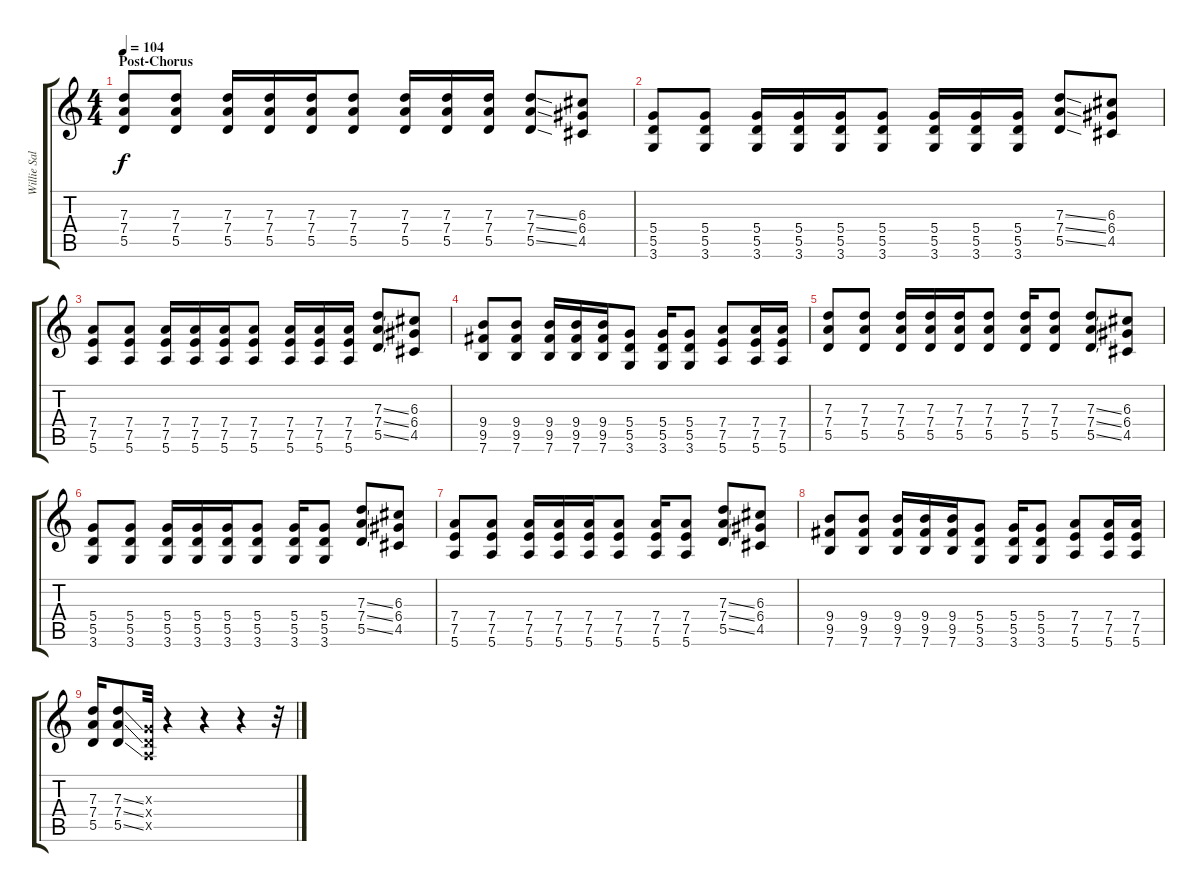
\track ("Willie Salazar - Guitar" "Willie Sal") {instrument overdrivenguitar}
\staff {score tabs}
\tuning (E4 B3 G3 D3 A2 E2) {hide}
\ts (4 4)
\section ("" "Post-Chorus")
\tempo 104
\clef g2
\ks c
(7.3 7.4 5.5).8{dy f} (7.3 7.4 5.5).8 (7.3 7.4 5.5).16 (7.3 7.4 5.5).16 (7.3 7.4 5.5).16 (7.3 7.4 5.5).8 (7.3 7.4 5.5).16 (7.3 7.4 5.5).16 (7.3 7.4 5.5).16 (7.3{ss} 7.4{ss} 5.5{ss}).8 (6.3 6.4 4.5).8 |
(5.4 5.5 3.6).8 (5.4 5.5 3.6).8 (5.4 5.5 3.6).16 (5.4 5.5 3.6).16 (5.4 5.5 3.6).16 (5.4 5.5 3.6).8 (5.4 5.5 3.6).16 (5.4 5.5 3.6).16 (5.4 5.5 3.6).16 (7.3{ss} 7.4{ss} 5.5{ss}).8 (6.3 6.4 4.5).8 |
(7.4 7.5 5.6).8 (7.4 7.5 5.6).8 (7.4 7.5 5.6).16 (7.4 7.5 5.6).16 (7.4 7.5 5.6).16 (7.4 7.5 5.6).8 (7.4 7.5 5.6).16 (7.4 7.5 5.6).16 (7.4 7.5 5.6).16 (7.3{ss} 7.4{ss} 5.5{ss}).8 (6.3 6.4 4.5).8 |
(9.4 9.5 7.6).8 (9.4 9.5 7.6).8 (9.4 9.5 7.6).16 (9.4 9.5 7.6).16 (9.4 9.5 7.6).16 (5.4 5.5 3.6).8 (5.4 5.5 3.6).16 (5.4 5.5 3.6).8 (7.4 7.5 5.6).8 (7.4 7.5 5.6).16 (7.4 7.5 5.6).16 |
(7.3 7.4 5.5).8 (7.3 7.4 5.5).8 (7.3 7.4 5.5).16 (7.3 7.4 5.5).16 (7.3 7.4 5.5).16 (7.3 7.4 5.5).8 (7.3 7.4 5.5).16 (7.3 7.4 5.5).8 (7.3{ss} 7.4{ss} 5.5{ss}).8 (6.3 6.4 4.5).8 |
(5.4 5.5 3.6).8 (5.4 5.5 3.6).8 (5.4 5.5 3.6).16 (5.4 5.5 3.6).16 (5.4 5.5 3.6).16 (5.4 5.5 3.6).8 (5.4 5.5 3.6).16 (5.4 5.5 3.6).8 (7.3{ss} 7.4{ss} 5.5{ss}).8 (6.3 6.4 4.5).8 |
(7.4 7.5 5.6).8 (7.4 7.5 5.6).8 (7.4 7.5 5.6).16 (7.4 7.5 5.6).16 (7.4 7.5 5.6).16 (7.4 7.5 5.6).8 (7.4 7.5 5.6).16 (7.4 7.5 5.6).8 (7.3{ss} 7.4{ss} 5.5{ss}).8 (6.3 6.4 4.5).8 |
(9.4 9.5 7.6).8 (9.4 9.5 7.6).8 (9.4 9.5 7.6).16 (9.4 9.5 7.6).16 (9.4 9.5 7.6).16 (5.4 5.5 3.6).8 (5.4 5.5 3.6).16 (5.4 5.5 3.6).8 (7.4 7.5 5.6).8 (7.4 7.5 5.6).16 (7.4 7.5 5.6).16 |
(7.3 7.4 5.5).16 (7.3{ss} 7.4{ss} 5.5{ss}).8 (0.3{x} 0.4{x} 0.5{x}).32 r.4 r.4 r.4 r.32
